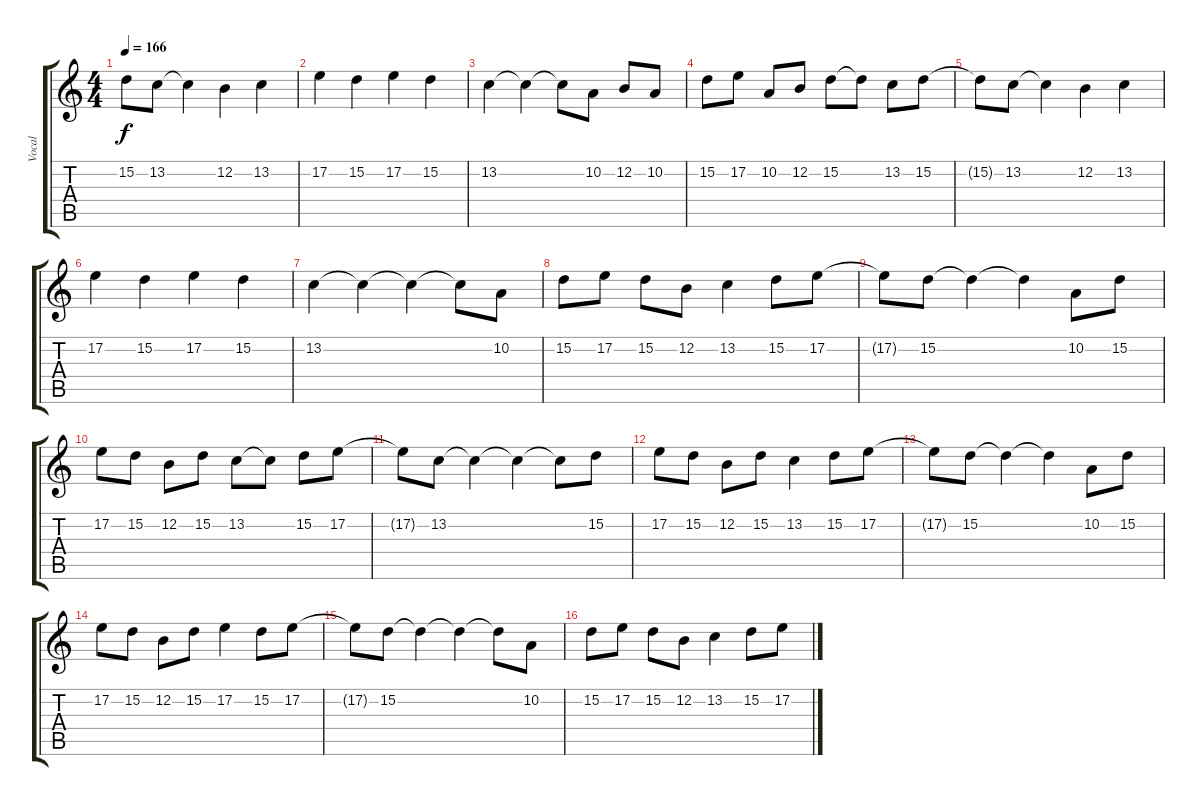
\track ("Vocal" "Vocal") {instrument lead6voice}
\staff {score tabs}
\tuning (E4 B3 G3 D3 A2 E2) {hide}
\ts (4 4)
\tempo 166
\clef g2
\ks c
15.2{t}.8{dy f} 13.2.8 13.2{t}.4 12.2.4 13.2.4 |
17.2.4 15.2.4 17.2.4 15.2.4 |
13.2.4 13.2{t}.4 13.2{t}.8 10.2.8 12.2.8 10.2.8 |
15.2.8 17.2.8 10.2.8 12.2.8 15.2.8 15.2{t}.8 13.2.8 15.2.8 |
15.2{t}.8 13.2.8 13.2{t}.4 12.2.4 13.2.4 |
17.2.4 15.2.4 17.2.4 15.2.4 |
13.2.4 13.2{t}.4 13.2{t}.4 13.2{t}.8 10.2.8 |
15.2.8 17.2.8 15.2.8 12.2.8 13.2.4 15.2.8 17.2.8 |
17.2{t}.8 15.2.8 15.2{t}.4 15.2{t}.4 10.2.8 15.2.8 |
17.2.8 15.2.8 12.2.8 15.2.8 13.2.8 13.2{t}.8 15.2.8 17.2.8 |
17.2{t}.8 13.2.8 13.2{t}.4 13.2{t}.4 13.2{t}.8 15.2.8 |
17.2.8 15.2.8 12.2.8 15.2.8 13.2.4 15.2.8 17.2.8 |
17.2{t}.8 15.2.8 15.2{t}.4 15.2{t}.4 10.2.8 15.2.8 |
17.2.8 15.2.8 12.2.8 15.2.8 17.2.4 15.2.8 17.2.8 |
17.2{t}.8 15.2.8 15.2{t}.4 15.2{t}.4 15.2{t}.8 10.2.8 |
15.2.8 17.2.8 15.2.8 12.2.8 13.2.4 15.2.8 17.2.8
